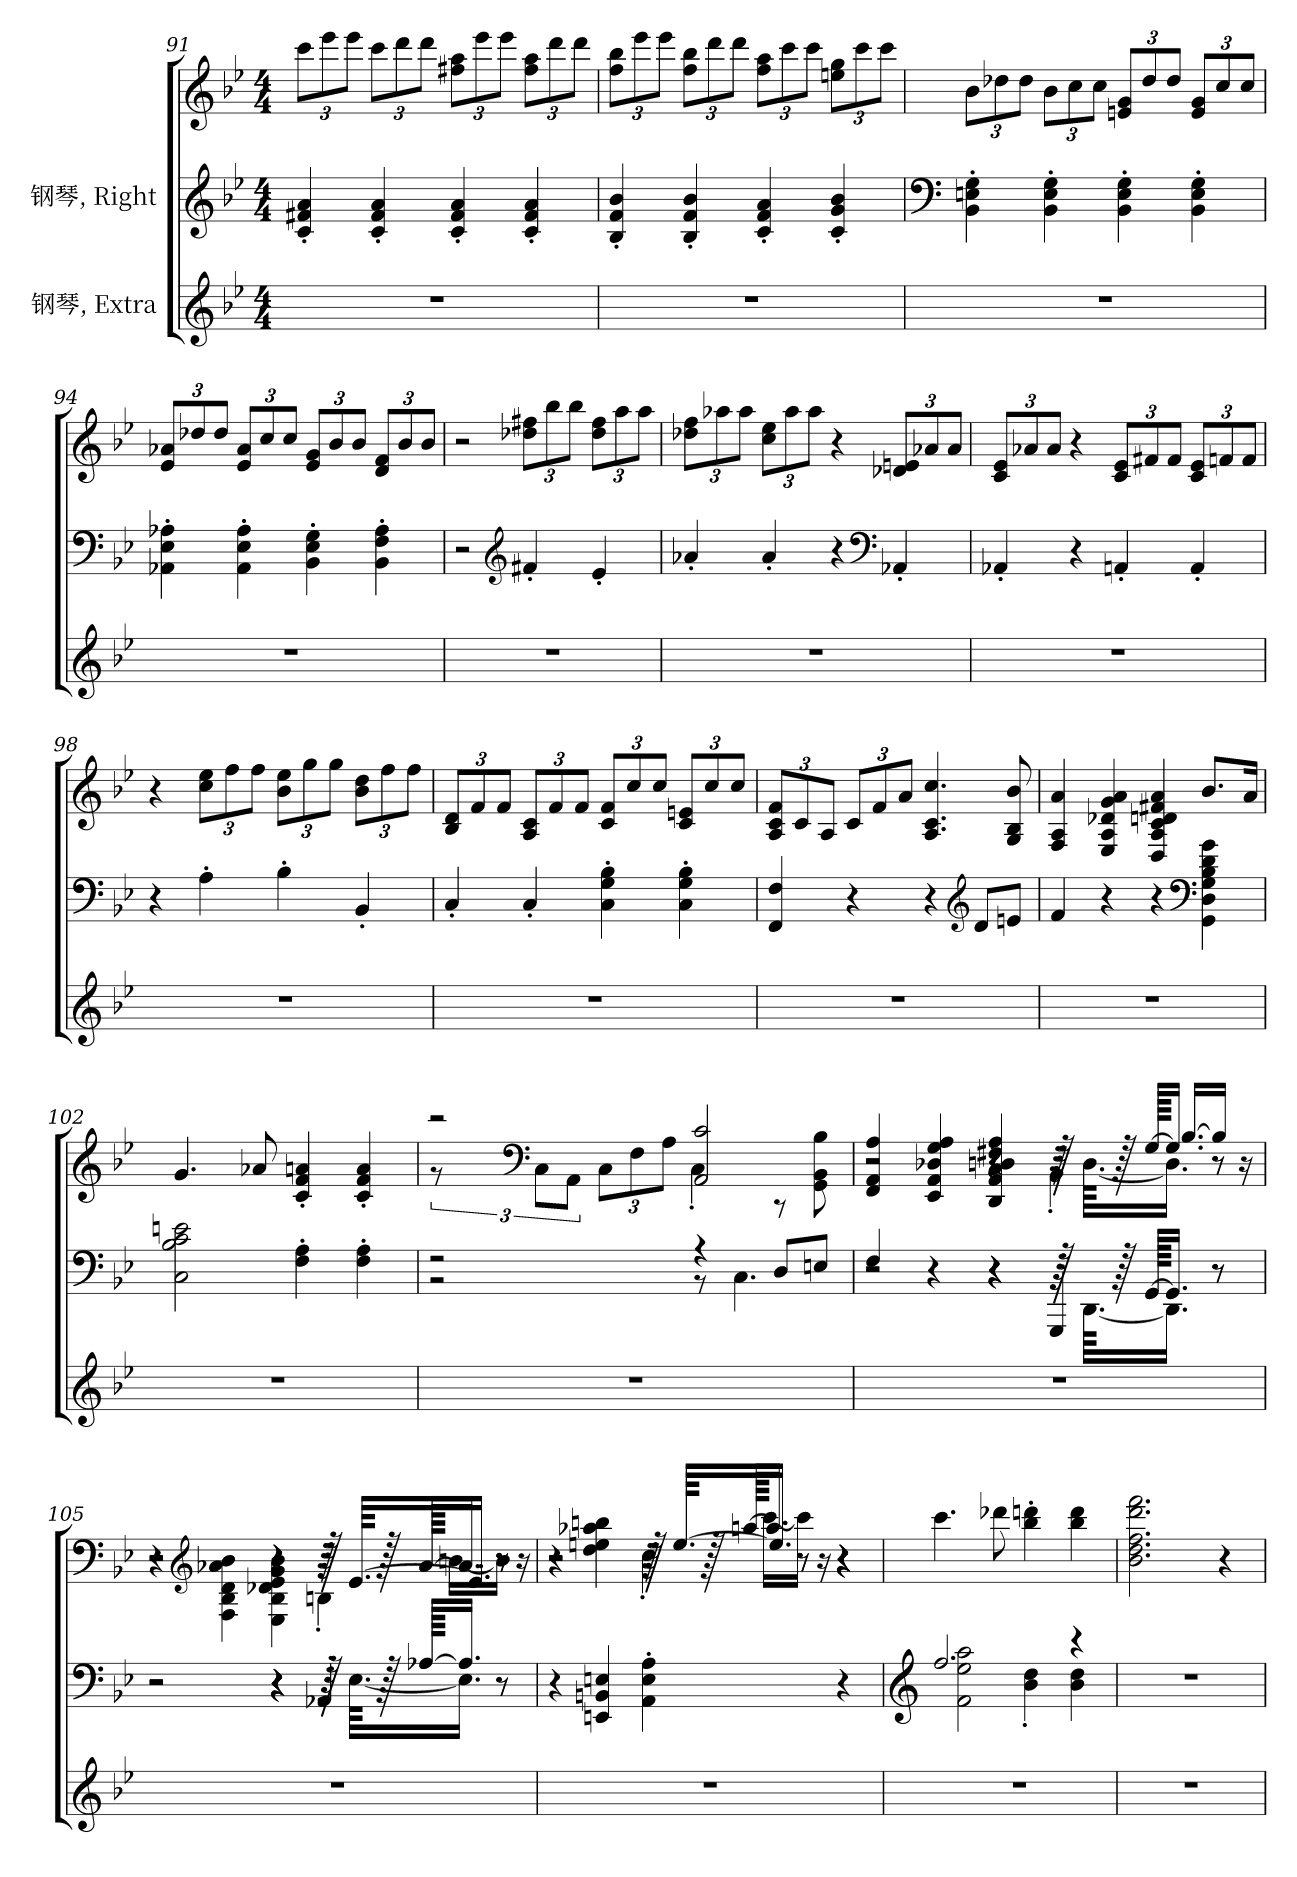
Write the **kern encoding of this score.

**kern	**kern	**kern
*part2	*part1	*part1
*staff3	*staff2	*staff1
*I"钢琴, Extra	*I"钢琴, Right	*
*clefG2	*clefG2	*clefG2
*k[b-e-]	*k[b-e-]	*k[b-e-]
*M4/4	*M4/4	*M4/4
*	*	*Xbrackettup
=91	=91	=91
1r	4c/' 4f#X/' 4a/'	12ccc\L
.	.	12eee-\
.	.	12eee-\J
.	4c/' 4f#/' 4a/'	12ccc\L
.	.	12ddd\
.	.	12ddd\J
.	4c/' 4f#/' 4a/'	12ff#X\ 12aa\L
.	.	12eee-\
.	.	12eee-\J
.	4c/' 4f#/' 4a/'	12ff#\ 12aa\L
.	.	12ddd\
.	.	12ddd\J
!!LO:PB:g=z
=92	=92	=92
1r	4B-/' 4f/' 4b-/'	12ff\ 12bb-\L
.	.	12eee-\
*	*	*MM122
.	.	12eee-\J
.	4B-/' 4f/' 4b-/'	12ff\ 12bb-\L
.	.	12ddd\
.	.	12ddd\J
.	4c/' 4f/' 4a/'	12ff\ 12aa\L
.	.	12ccc\
*	*	*MM105
.	.	12ccc\J
*	*	*MM95
.	4c/' 4g/' 4b-/'	12een\ 12gg\L
*	*	*MM83
.	.	12ccc\
*	*	*MM80
.	.	12ccc\J
=93	=93	=93
*	*clefF4	*
*	*	*MM107
1r	4BB-\' 4En\' 4G\'	12b-\L
.	.	12dd-X\
.	.	12dd-\J
.	4BB-\' 4E\' 4G\'	12b-\L
.	.	12cc\
*	*	*MM113
.	.	12cc\J
.	4BB-\' 4E\' 4G\'	12en/ 12g/L
*	*	*MM118
.	.	12dd-/
.	.	12dd-/J
.	4BB-\' 4E\' 4G\'	12e/ 12g/L
.	.	12cc/
.	.	12cc/J
=94	=94	=94
1r	4AA-X\' 4E-\' 4A-X\'	12e-/ 12a-X/L
.	.	12dd-X/
.	.	12dd-/J
.	4AA-\' 4E-\' 4A-\'	12e-/ 12a-/L
.	.	12cc/
.	.	12cc/J
*	*	*MM100
.	4BB-\' 4E-\' 4G\'	12e-/ 12g/L
*	*	*MM95
.	.	12b-/
.	.	12b-/J
.	4BB-\' 4F\' 4A-\'	12d/ 12f/L
.	.	12b-/
.	.	12b-/J
!!LO:LB:g=z
=95	=95	=95
*	*	*MM22
1r	2r	2r
*	*clefG2	*
.	4f#X'/	12dd-X\ 12ff#X\L
.	.	12bb-\
.	.	12bb-\J
.	4e-'/	12dd-\ 12ff#\L
.	.	12aa\
.	.	12aa\J
=96	=96	=96
*	*	*MM91
1r	4a-X'/	12dd-X\ 12ff\L
.	.	12aa-X\
.	.	12aa-\J
.	4a-'/	12cc\ 12ee-\L
.	.	12aa-\
.	.	12aa-\J
.	4r	4r
*	*clefF4	*
.	4AA-X'/	12d-X/ 12en/L
.	.	12a-X/
.	.	12a-/J
=97	=97	=97
1r	4AA-X'/	12c/ 12e-/L
.	.	12a-X/
.	.	12a-/J
.	4r	4r
*	*	*MM71
.	4AAn'/	12c/ 12e-/L
.	.	12f#X/
*	*	*MM62
.	.	12f#/J
.	4AA'/	12c/ 12e-/L
*	*	*MM57
.	.	12fn/
*	*	*MM52
.	.	12f/J
!!LO:LB:g=z
=98	=98	=98
*	*	*MM44
1r	4r	4r
.	4A'\	12cc\ 12ee-\L
.	.	12ff\
.	.	12ff\J
.	4B-'\	12b-\ 12ee-\L
.	.	12gg\
.	.	12gg\J
.	4BB-'/	12b-\ 12dd\L
.	.	12ff\
.	.	12ff\J
=99	=99	=99
1r	4C'/	12B-/ 12d/L
.	.	12f/
.	.	12f/J
.	4C'/	12A/ 12c/L
.	.	12f/
.	.	12f/J
.	4C\' 4G\' 4B-\'	12c/ 12f/L
.	.	12cc/
.	.	12cc/J
.	4C\' 4G\' 4B-\'	12c/ 12en/L
.	.	12cc/
.	.	12cc/J
=100	=100	=100
*	*	*MM103
1r	4FF/ 4F/	12A/ 12c/ 12f/L
*	*	*MM109
.	.	12c/
.	.	12A/J
.	4r	12c/L
.	.	12f/
.	.	12a/J
.	4r	4.A/ 4.c/ 4.cc/
*	*clefG2	*
.	8d/L	.
.	8en/J	8G/ 8B-/ 8b-/
!!LO:LB:g=z
=101	=101	=101
1r	4f/	4F/ 4A/ 4a/
.	4r	4E-/ 4A/ 4d-X/ 4g/ 4a/
.	4r	4D/ 4A/ 4c/ 4dn/ 4f#X/ 4a/
*	*clefF4	*
.	4GG\ 4D\ 4G\ 4B-\ 4d\ 4g\	8.b-/L
.	.	16a/Jk
=102	=102	=102
1r	2C\ 2B-\ 2c\ 2en\	4.g/
.	.	8a-X/
.	4F\' 4A\'	4c/' 4f/' 4an/'
.	4F\' 4A\'	4c/' 4f/' 4a/'
=103	=103	=103
*	*^	*^
*	*	*	*	*brackettup
*	*v	*v	*	*
*	*	*v	*v
*	*	*MM77
*	*^	*^
1r	2r	2r	2r	12r
*	*	*	*clefF4	*
.	.	.	.	12C\L
.	.	.	.	12AA\J
*	*	*	*	*Xbrackettup
.	.	.	.	12C\L
.	.	.	.	12F\
.	.	.	.	12A\J
.	4r	8r	2AA/ 2c/	4C'\
.	.	4.C\	.	.
.	8D/L	.	.	8r
.	8En/J	.	.	8GG\ 8BB-\ 8B-\
!!LO:PB:g=z
=104	=104	=104	=104	=104
*	*	*^	*^	*^
1r	4F/	2r	2r	2r	2r	4FF/ 4AA/ 4A/	2r
.	4r	.	.	.	.	4EE-/ 4AA/ 4D-X/ 4G/ 4A/	.
.	4r	4r	4r	4r	4r	4DD/ 4AA/ 4C/ 4Dn/ 4F#X/ 4A/	4r
*	*	*	*	*MM41	*	*	*
.	64r	128r	4GGG'/	64r	128r	32r	4BB-'\
.	.	[64.DD\KKLL	.	.	[64.D\KKLL	.	.
.	128r	.	.	128r	.	.	.
.	[128GG/KKKLL	.	.	[128G/KKKLL	.	.	.
.	16.GG/JJ]	16.DD\JJ]	.	16.G/JJ]	16.D\JJ]	[16.B-/LL	.
.	8r	8r	.	8r	8r	16B-/JJ]	.
.	.	.	.	.	.	16r	.
=105	=105	=105	=105	=105	=105	=105	=105
1r	2r	2r	2r	2r	4r	2r	2r
*	*	*	*	*clefG2	*	*	*
.	.	.	.	.	4F\ 4B-\ 4d\ 4a-X\ 4b-\	.	.
.	4r	4r	4r	4r	4E-\ 4B-\ 4d-X\ 4e-\ 4g\ 4b-\	4r	4r
.	64r	128r	4AA-X'/	64r	32r	128r	4Bn'\
.	.	[64.E-\KKLL	.	.	.	[64.e-/KKLL	.
.	128r	.	.	128r	.	.	.
.	[128A-X/KKKLL	.	.	[128a-/KKKLL	.	.	.
.	16.A-/JJ]	16.E-\JJ]	.	16.a-/JJ]	[16.bn\LL	16.e-/JJ]	.
*	*	*	*	*MM85	*	*	*
.	8r	8r	.	8r	16b\JJ]	8r	.
.	.	.	.	.	16r	.	.
*	*v	*v	*v	*	*	*	*
!!LO:LB:g=z	!!	!!	!!
=106	=106	=106	=106	=106	=106
1r	4r	2r	4r	2r	2r
.	4EEn/ 4BBn/ 4En/	.	4dd\ 4een\ 4aa-X\ 4bbn\	.	.
.	4AA\' 4E\' 4A\'	64r	32r	128r	4cc'\
.	.	.	.	[64.ee/KKLL	.
.	.	128r	.	.	.
.	.	[128aan/KKKLL	.	.	.
.	.	16.aa/JJ]	[16.ccc\LL	16.ee/JJ]	.
.	.	8r	16ccc\JJ]	8r	.
.	.	.	16r	.	.
.	4r	4r	4r	4r	4r
*	*	*v	*v	*v	*v
=107	=107	=107
*	*clefG2	*
*	*	*MM85
*	*^	*
1r	2.ff/	2f\ 2ee-\ 2aa\	4.ccc\
.	.	.	8ddd-X\
.	.	4b-\' 4dd\'	4bb-\' 4dddn\'
.	4r	4b-\ 4dd\	4bb-\ 4ddd\
*	*v	*v	*
=108	=108	=108
1r	1r	2.b-\ 2.dd\ 2.ff\ 2.ddd\ 2.fff\
.	.	4r
=	=	=
*-	*-	*-
